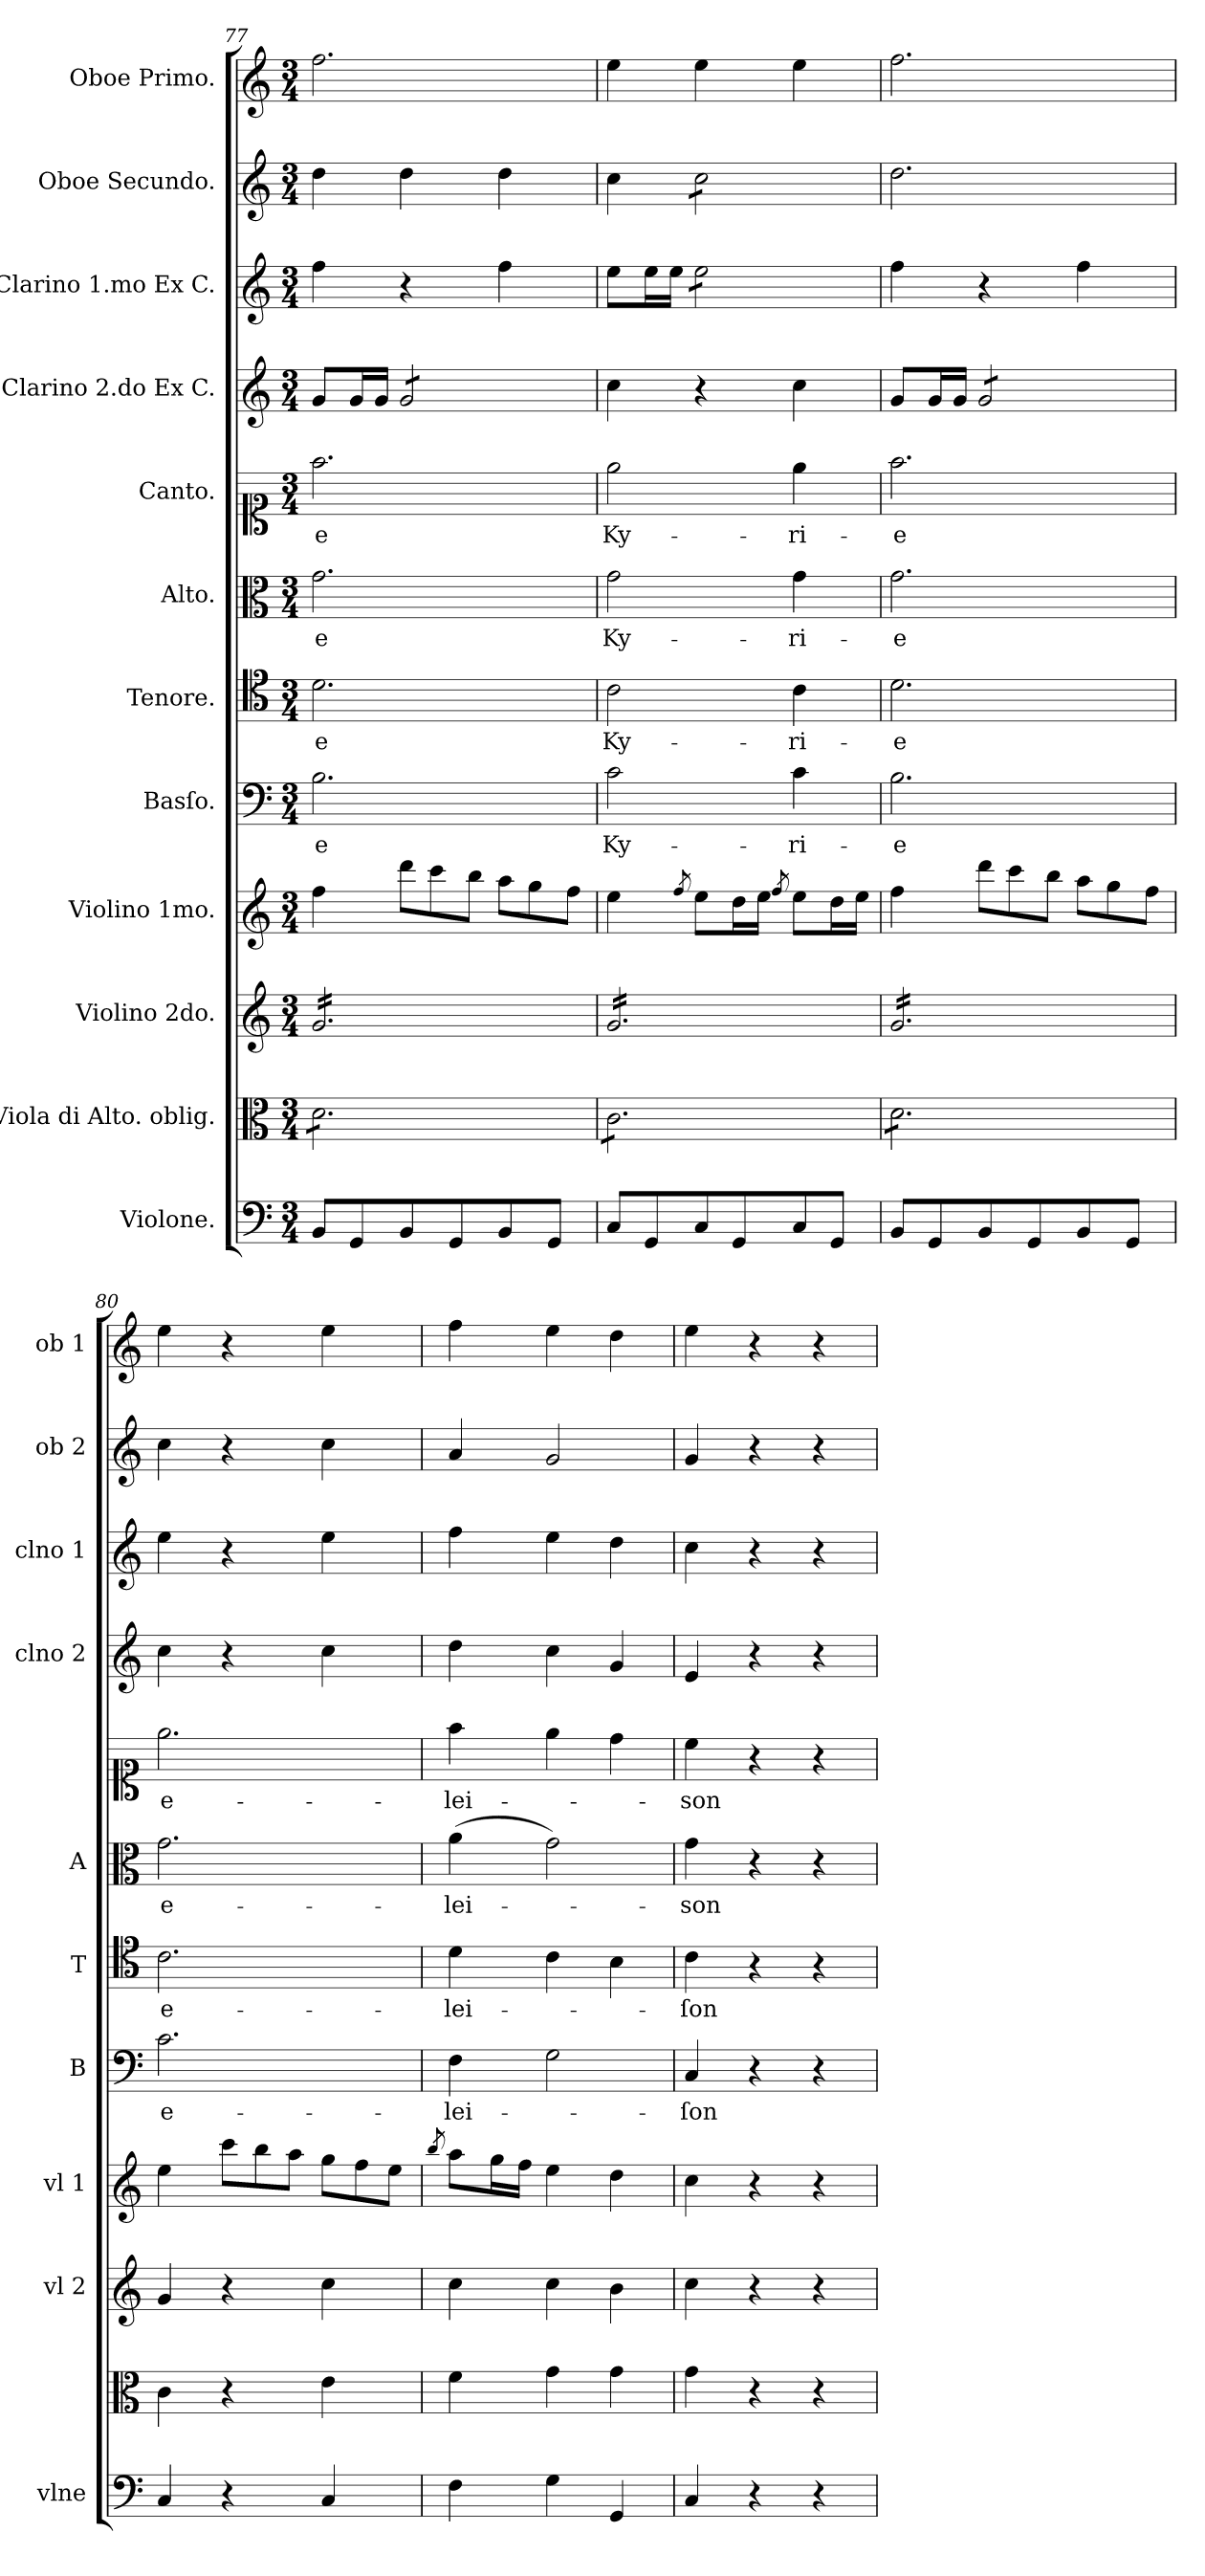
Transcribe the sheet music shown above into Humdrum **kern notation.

**kern	**kern	**kern	**kern	**kern	**text	**kern	**text	**kern	**text	**kern	**text	**kern	**kern	**kern	**kern
*part12	*part11	*part10	*part9	*part8	*part8	*part7	*part7	*part6	*part6	*part5	*part5	*part4	*part3	*part2	*part1
*staff12	*staff11	*staff10	*staff9	*staff8	*staff8	*staff7	*staff7	*staff6	*staff6	*staff5	*staff5	*staff4	*staff3	*staff2	*staff1
*I"Violone.	*I"Viola di Alto. oblig.	*I"Violino 2do.	*I"Violino 1mo.	*I"Basſo.	*	*I"Tenore.	*	*I"Alto.	*	*I"Canto.	*	*I"Clarino 2.do Ex C.	*I"Clarino 1.mo Ex C.	*I"Oboe Secundo.	*I"Oboe Primo.
*I'vlne	*	*I'vl 2	*I'vl 1	*I'B	*	*I'T	*	*I'A	*	*	*	*I'clno 2	*I'clno 1	*I'ob 2	*I'ob 1
*clefF4	*clefC3	*clefG2	*clefG2	*clefF4	*	*clefC4	*	*clefC3	*	*clefC1	*	*clefG2	*clefG2	*clefG2	*clefG2
*k[]	*k[]	*k[]	*k[]	*k[]	*	*k[]	*	*k[]	*	*k[]	*	*k[]	*k[]	*k[]	*k[]
*C:	*C:	*C:	*C:	*C:	*	*C:	*	*C:	*	*C:	*	*C:	*C:	*C:	*C:
*M3/4	*M3/4	*M3/4	*M3/4	*M3/4	*	*M3/4	*	*M3/4	*	*M3/4	*	*M3/4	*M3/4	*M3/4	*M3/4
=77	=77	=77	=77	=77	=77	=77	=77	=77	=77	=77	=77	=77	=77	=77	=77
*	*tremolo	*	*	*	*	*	*	*	*	*	*	*	*	*	*
*	*	*tremolo	*	*	*	*	*	*	*	*	*	*	*	*	*
8BB/L	8d\L	16g/LL	4ff\	2.B\	-e	2.d\	-e	2.g\	-e	2.ff\	-e	8g/L	4ff\	4dd\	2.ff\
.	.	16g/	.	.	.	.	.	.	.	.	.	.	.	.	.
8GG/	8d\	16g/	.	.	.	.	.	.	.	.	.	16g/L	.	.	.
.	.	16g/	.	.	.	.	.	.	.	.	.	16g/JJ	.	.	.
*	*	*	*Xtuplet	*	*	*	*	*	*	*	*	*	*	*	*
*	*	*	*	*	*	*	*	*	*	*	*	*tremolo	*	*	*
8BB/	8d\	16g/	12ddd\L	.	.	.	.	.	.	.	.	8g/L	4r	4dd\	.
.	.	16g/	.	.	.	.	.	.	.	.	.	.	.	.	.
.	.	.	12ccc\	.	.	.	.	.	.	.	.	.	.	.	.
8GG/	8d\	16g/	.	.	.	.	.	.	.	.	.	8g/	.	.	.
.	.	.	12bb\J	.	.	.	.	.	.	.	.	.	.	.	.
.	.	16g/	.	.	.	.	.	.	.	.	.	.	.	.	.
8BB/	8d\	16g/	12aa\L	.	.	.	.	.	.	.	.	8g/	4ff\	4dd\	.
.	.	16g/	.	.	.	.	.	.	.	.	.	.	.	.	.
.	.	.	12gg\	.	.	.	.	.	.	.	.	.	.	.	.
8GG/J	8d\J	16g/	.	.	.	.	.	.	.	.	.	8g/J	.	.	.
*	*	*	*	*	*	*	*	*	*	*	*	*Xtremolo	*	*	*
.	.	.	12ff\J	.	.	.	.	.	.	.	.	.	.	.	.
.	.	16g/JJ	.	.	.	.	.	.	.	.	.	.	.	.	.
=78	=78	=78	=78	=78	=78	=78	=78	=78	=78	=78	=78	=78	=78	=78	=78
!	!	!	!	!	!	!	!LO:LY:i	!	!	!	!	!	!	!	!
8C/L	8c\L	16g/LL	4ee\	2c\	Ky-	2c\	Ky-	2g\	Ky-	2ee\	Ky-	4cc\	8ee\L	4cc\	4ee\
.	.	16g/	.	.	.	.	.	.	.	.	.	.	.	.	.
8GG/	8c\	16g/	.	.	.	.	.	.	.	.	.	.	16ee\L	.	.
.	.	16g/	.	.	.	.	.	.	.	.	.	.	16ee\JJ	.	.
.	.	.	8qff/	.	.	.	.	.	.	.	.	.	.	.	.
*	*	*	*	*	*	*	*	*	*	*	*	*	*tremolo	*	*
*	*	*	*	*	*	*	*	*	*	*	*	*	*	*tremolo	*
8C/	8c\	16g/	8ee\L	.	.	.	.	.	.	.	.	4r	8ee\L	8cc\L	4ee\
.	.	16g/	.	.	.	.	.	.	.	.	.	.	.	.	.
8GG/	8c\	16g/	16dd\L	.	.	.	.	.	.	.	.	.	8ee\	8cc\	.
.	.	16g/	16ee\JJ	.	.	.	.	.	.	.	.	.	.	.	.
.	.	.	8qff/	.	.	.	.	.	.	.	.	.	.	.	.
!	!	!	!	!	!	!	!LO:LY:i	!	!	!	!	!	!	!	!
8C/	8c\	16g/	8ee\L	4c\	-ri-	4c\	-ri-	4g\	-ri-	4ee\	-ri-	4cc\	8ee\	8cc\	4ee\
.	.	16g/	.	.	.	.	.	.	.	.	.	.	.	.	.
8GG/J	8c\J	16g/	16dd\L	.	.	.	.	.	.	.	.	.	8ee\J	8cc\J	.
*	*	*	*	*	*	*	*	*	*	*	*	*	*	*Xtremolo	*
*	*	*	*	*	*	*	*	*	*	*	*	*	*Xtremolo	*	*
.	.	16g/JJ	16ee\JJ	.	.	.	.	.	.	.	.	.	.	.	.
=79	=79	=79	=79	=79	=79	=79	=79	=79	=79	=79	=79	=79	=79	=79	=79
!	!	!	!	!	!	!	!LO:LY:i	!	!	!	!	!	!	!	!
8BB/L	8d\L	16g/LL	4ff\	2.B\	-e	2.d\	-e	2.g\	-e	2.ff\	-e	8g/L	4ff\	2.dd\	2.ff\
.	.	16g/	.	.	.	.	.	.	.	.	.	.	.	.	.
8GG/	8d\	16g/	.	.	.	.	.	.	.	.	.	16g/L	.	.	.
.	.	16g/	.	.	.	.	.	.	.	.	.	16g/JJ	.	.	.
*	*	*	*	*	*	*	*	*	*	*	*	*tremolo	*	*	*
8BB/	8d\	16g/	12ddd\L	.	.	.	.	.	.	.	.	8g/L	4r	.	.
.	.	16g/	.	.	.	.	.	.	.	.	.	.	.	.	.
.	.	.	12ccc\	.	.	.	.	.	.	.	.	.	.	.	.
8GG/	8d\	16g/	.	.	.	.	.	.	.	.	.	8g/	.	.	.
.	.	.	12bb\J	.	.	.	.	.	.	.	.	.	.	.	.
.	.	16g/	.	.	.	.	.	.	.	.	.	.	.	.	.
8BB/	8d\	16g/	12aa\L	.	.	.	.	.	.	.	.	8g/	4ff\	.	.
.	.	16g/	.	.	.	.	.	.	.	.	.	.	.	.	.
.	.	.	12gg\	.	.	.	.	.	.	.	.	.	.	.	.
8GG/J	8d\J	16g/	.	.	.	.	.	.	.	.	.	8g/J	.	.	.
*	*	*	*	*	*	*	*	*	*	*	*	*Xtremolo	*	*	*
*	*Xtremolo	*	*	*	*	*	*	*	*	*	*	*	*	*	*
.	.	.	12ff\J	.	.	.	.	.	.	.	.	.	.	.	.
.	.	16g/JJ	.	.	.	.	.	.	.	.	.	.	.	.	.
*	*	*Xtremolo	*	*	*	*	*	*	*	*	*	*	*	*	*
=80	=80	=80	=80	=80	=80	=80	=80	=80	=80	=80	=80	=80	=80	=80	=80
4C/	4c\	4g/	4ee\	2.c\	e-	2.c\	e-	2.g\	e-	2.ee\	e-	4cc\	4ee\	4cc\	4ee\
4r	4r	4r	12ccc\L	.	.	.	.	.	.	.	.	4r	4r	4r	4r
.	.	.	12bb\	.	.	.	.	.	.	.	.	.	.	.	.
.	.	.	12aa\J	.	.	.	.	.	.	.	.	.	.	.	.
4C/	4e\	4cc\	12gg\L	.	.	.	.	.	.	.	.	4cc\	4ee\	4cc\	4ee\
.	.	.	12ff\	.	.	.	.	.	.	.	.	.	.	.	.
.	.	.	12ee\J	.	.	.	.	.	.	.	.	.	.	.	.
=81	=81	=81	=81	=81	=81	=81	=81	=81	=81	=81	=81	=81	=81	=81	=81
.	.	.	8qbb/	.	.	.	.	.	.	.	.	.	.	.	.
4F\	4f\	4cc\	8aa\L	4F\	-lei-	4d\	-lei-	(4a\	-lei-	4ff\	-lei-	4dd\	4ff\	4a/	4ff\
.	.	.	16gg\L	.	.	.	.	.	.	.	.	.	.	.	.
.	.	.	16ff\JJ	.	.	.	.	.	.	.	.	.	.	.	.
4G\	4g\	4cc\	4ee\	2G\	.	4c\	.	2g\)	.	4ee\	.	4cc\	4ee\	2g/	4ee\
4GG/	4g\	4b\	4dd\	.	.	4B\	.	.	.	4dd\	.	4g/	4dd\	.	4dd\
=82	=82	=82	=82	=82	=82	=82	=82	=82	=82	=82	=82	=82	=82	=82	=82
4C/	4g\	4cc\	4cc\	4C/	-ſon	4c\	-ſon	4g\	-son	4cc\	-son	4e/	4cc\	4g/	4ee\
4r	4r	4r	4r	4r	.	4r	.	4r	.	4r	.	4r	4r	4r	4r
4r	4r	4r	4r	4r	.	4r	.	4r	.	4r	.	4r	4r	4r	4r
=	=	=	=	=	=	=	=	=	=	=	=	=	=	=	=
*-	*-	*-	*-	*-	*-	*-	*-	*-	*-	*-	*-	*-	*-	*-	*-
